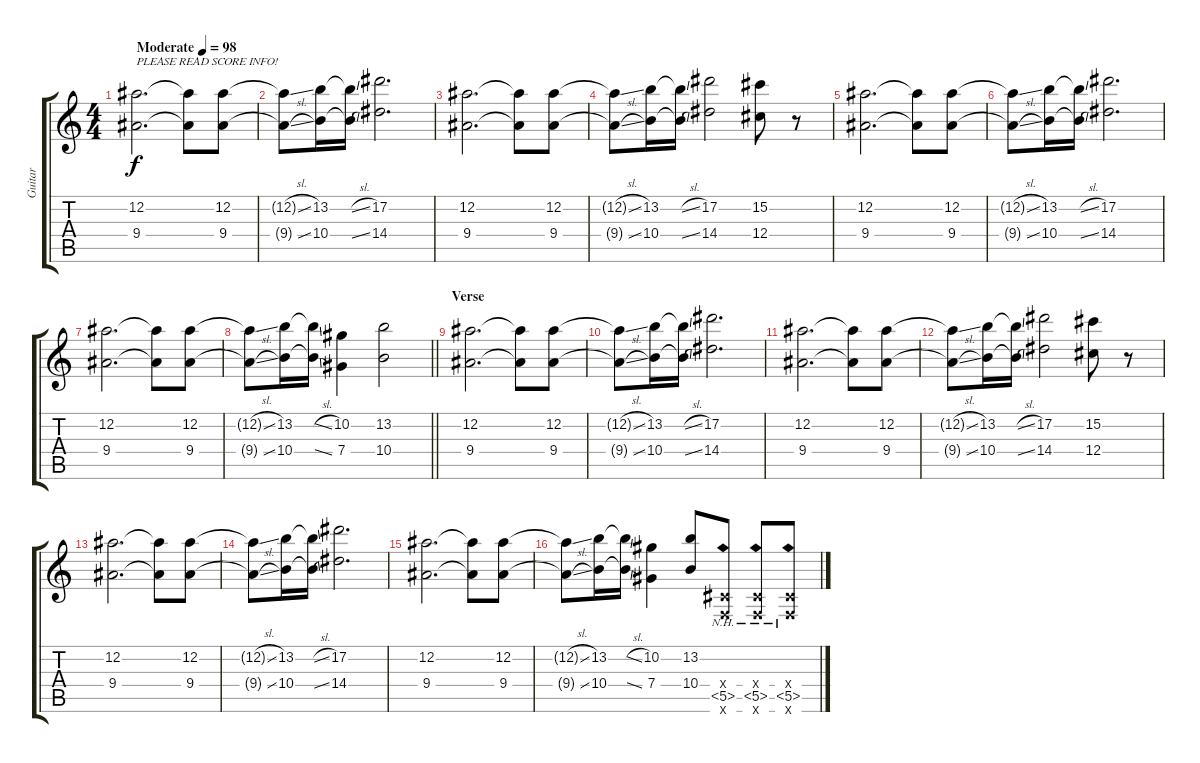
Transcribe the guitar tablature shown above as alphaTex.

\track ("Guitar" "Guitar") {instrument electricguitarjazz}
\staff {score tabs}
\tuning (Eb4 Bb3 Gb3 Db3 Ab2 Eb2) {hide}
\ts (4 4)
\tempo (98 "Moderate")
\clef g2
\ks c
(12.2 9.4).2{d txt "PLEASE READ SCORE INFO!" dy f volume 7 instrument electricguitarjazz} (12.2{t} 9.4{t}).8 (12.2 9.4).8 |
(12.2{sl t} 9.4{sl t}).8 (13.2 10.4).16 (13.2{sl t} 10.4{sl t}).16 (17.2 14.4).2{d} |
(12.2 9.4).2{d} (12.2{t} 9.4{t}).8 (12.2 9.4).8 |
(12.2{sl t} 9.4{sl t}).8 (13.2 10.4).16 (13.2{sl t} 10.4{sl t}).16 (17.2 14.4).2 (15.2 12.4).8 r.8 |
(12.2 9.4).2{d} (12.2{t} 9.4{t}).8 (12.2 9.4).8 |
(12.2{sl t} 9.4{sl t}).8 (13.2 10.4).16 (13.2{sl t} 10.4{sl t}).16 (17.2 14.4).2{d} |
(12.2 9.4).2{d} (12.2{t} 9.4{t}).8 (12.2 9.4).8 |
\barLineRight lightlight
(12.2{sl t} 9.4{sl t}).8 (13.2 10.4).16 (13.2{sl t} 10.4{sl t}).16 (10.2 7.4).4 (13.2 10.4).2 |
\section ("" "Verse")
(12.2 9.4).2{d} (12.2{t} 9.4{t}).8 (12.2 9.4).8 |
(12.2{sl t} 9.4{sl t}).8 (13.2 10.4).16 (13.2{sl t} 10.4{sl t}).16 (17.2 14.4).2{d} |
(12.2 9.4).2{d} (12.2{t} 9.4{t}).8 (12.2 9.4).8 |
(12.2{sl t} 9.4{sl t}).8 (13.2 10.4).16 (13.2{sl t} 10.4{sl t}).16 (17.2 14.4).2 (15.2 12.4).8 r.8 |
(12.2 9.4).2{d} (12.2{t} 9.4{t}).8 (12.2 9.4).8 |
(12.2{sl t} 9.4{sl t}).8 (13.2 10.4).16 (13.2{sl t} 10.4{sl t}).16 (17.2 14.4).2{d} |
(12.2 9.4).2{d} (12.2{t} 9.4{t}).8 (12.2 9.4).8 |
(12.2{sl t} 9.4{sl t}).8 (13.2 10.4).16 (13.2{sl t} 10.4{sl t}).16 (10.2 7.4).4 (13.2 10.4).8 (0.4{x} 5.5{nh} 2.6{x}).8{instrument overdrivenguitar} (0.4{x} 5.5{nh} 2.6{x}).8 (0.4{x} 5.5{nh} 2.6{x}).8
